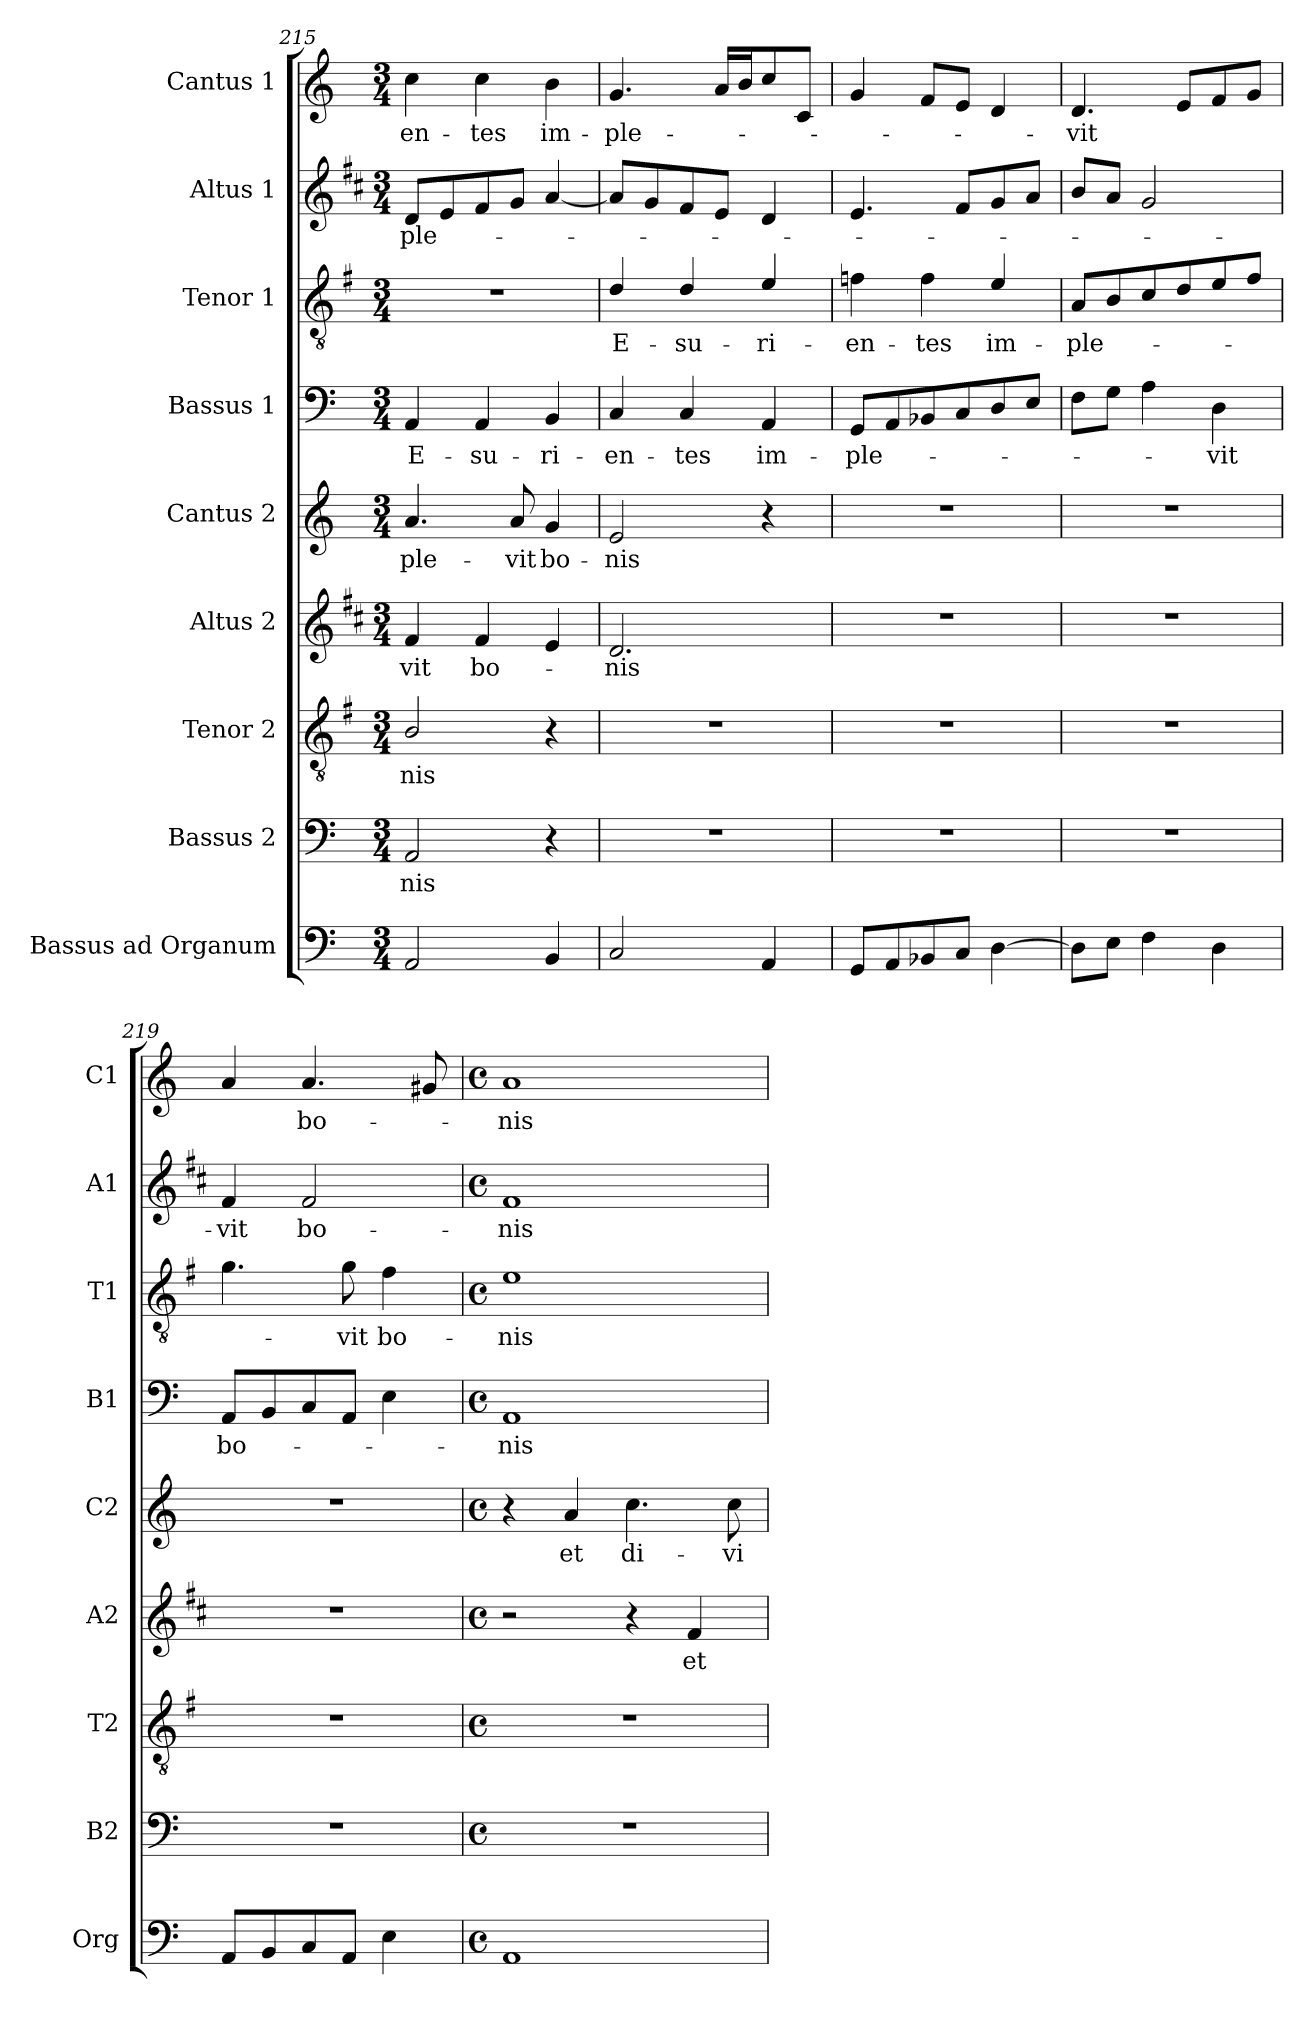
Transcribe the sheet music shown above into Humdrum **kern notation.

**kern	**kern	**text	**kern	**text	**kern	**text	**kern	**text	**kern	**text	**kern	**text	**kern	**text	**kern	**text
*part9	*part8	*part8	*part7	*part7	*part6	*part6	*part5	*part5	*part4	*part4	*part3	*part3	*part2	*part2	*part1	*part1
*staff9	*staff8	*staff8	*staff7	*staff7	*staff6	*staff6	*staff5	*staff5	*staff4	*staff4	*staff3	*staff3	*staff2	*staff2	*staff1	*staff1
*I"Bassus ad Organum	*I"Bassus 2	*	*I"Tenor 2	*	*I"Altus 2	*	*I"Cantus 2	*	*I"Bassus 1	*	*I"Tenor 1	*	*I"Altus 1	*	*I"Cantus 1	*
*I'Org	*I'B2	*	*I'T2	*	*I'A2	*	*I'C2	*	*I'B1	*	*I'T1	*	*I'A1	*	*I'C1	*
*clefF4	*clefF4	*	*clefGv2	*	*clefG2	*	*clefG2	*	*clefF4	*	*clefGv2	*	*clefG2	*	*clefG2	*
*	*	*	*ITrd4c7	*	*ITrd1c2	*	*	*	*	*	*ITrd4c7	*	*ITrd1c2	*	*	*
*k[]	*k[]	*	*k[]	*	*k[]	*	*k[]	*	*k[]	*	*k[]	*	*k[]	*	*k[]	*
*C:	*C:	*	*C:	*	*C:	*	*C:	*	*C:	*	*C:	*	*C:	*	*C:	*
*M3/4	*M3/4	*	*M3/4	*	*M3/4	*	*M3/4	*	*M3/4	*	*M3/4	*	*M3/4	*	*M3/4	*
=215	=215	=215	=215	=215	=215	=215	=215	=215	=215	=215	=215	=215	=215	=215	=215	=215
!	!	!LO:LY:b	!	!LO:LY:b	!	!LO:LY:b	!	!LO:LY:b	!	!LO:LY:b	!	!	!	!LO:LY:b	!	!LO:LY:b
2AA/	2AA/	-nis	2E/	-nis	4e/	-vit	4.a/	-ple-	4AA/	E-	2.r	.	8c/L	-ple-	4cc\	-en-
.	.	.	.	.	.	.	.	.	.	.	.	.	8d/	.	.	.
!	!	!	!	!	!	!LO:LY:b	!	!	!	!LO:LY:b	!	!	!	!	!	!LO:LY:b
.	.	.	.	.	4e/	bo-	.	.	4AA/	-su-	.	.	8e/	.	4cc\	-tes
!	!	!	!	!	!	!	!	!LO:LY:b	!	!	!	!	!	!	!	!
.	.	.	.	.	.	.	8a/	-vit	.	.	.	.	8f/J	.	.	.
!	!	!	!	!	!	!	!	!LO:LY:b	!	!LO:LY:b	!	!	!	!	!	!LO:LY:b
4BB/	4r	.	4r	.	4d/	.	4g/	bo-	4BB/	-ri-	.	.	[4g/	.	4b\	im-
=216	=216	=216	=216	=216	=216	=216	=216	=216	=216	=216	=216	=216	=216	=216	=216	=216
!	!	!	!	!	!	!LO:LY:b	!	!LO:LY:b	!	!LO:LY:b	!	!LO:LY:b	!	!	!	!LO:LY:b
2C/	2.r	.	2.r	.	2.c/	-nis	2e/	-nis	4C/	-en-	4G/	E-	8g/L]	.	4.g/	-ple-
.	.	.	.	.	.	.	.	.	.	.	.	.	8f/	.	.	.
!	!	!	!	!	!	!	!	!	!	!LO:LY:b	!	!LO:LY:b	!	!	!	!
.	.	.	.	.	.	.	.	.	4C/	-tes	4G/	-su-	8e/	.	.	.
.	.	.	.	.	.	.	.	.	.	.	.	.	8d/J	.	16a/LL	.
.	.	.	.	.	.	.	.	.	.	.	.	.	.	.	16b/J	.
!	!	!	!	!	!	!	!	!	!	!LO:LY:b	!	!LO:LY:b	!	!	!	!
4AA/	.	.	.	.	.	.	4r	.	4AA/	im-	4A/	-ri-	4c/	.	8cc/	.
.	.	.	.	.	.	.	.	.	.	.	.	.	.	.	8c/J	.
=217	=217	=217	=217	=217	=217	=217	=217	=217	=217	=217	=217	=217	=217	=217	=217	=217
!	!	!	!	!	!	!	!	!	!	!LO:LY:b	!	!LO:LY:b	!	!	!	!
8GG/L	2.r	.	2.r	.	2.r	.	2.r	.	8GG/L	-ple-	4B-X\	-en-	4.d/	.	4g/	.
8AA/	.	.	.	.	.	.	.	.	8AA/	.	.	.	.	.	.	.
!	!	!	!	!	!	!	!	!	!	!	!	!LO:LY:b	!	!	!	!
8BB-X/	.	.	.	.	.	.	.	.	8BB-X/	.	4B-\	-tes	.	.	8f/L	.
8C/J	.	.	.	.	.	.	.	.	8C/	.	.	.	8e/L	.	8e/J	.
!	!	!	!	!	!	!	!	!	!	!	!	!LO:LY:b	!	!	!	!
[4D\	.	.	.	.	.	.	.	.	8D/	.	4A/	im-	8f/	.	4d/	.
.	.	.	.	.	.	.	.	.	8E/J	.	.	.	8g/J	.	.	.
=218	=218	=218	=218	=218	=218	=218	=218	=218	=218	=218	=218	=218	=218	=218	=218	=218
!	!	!	!	!	!	!	!	!	!	!	!	!LO:LY:b	!	!	!	!LO:LY:b
8D\L]	2.r	.	2.r	.	2.r	.	2.r	.	8F\L	.	8D/L	-ple-	8a/L	.	4.d/	-vit
8E\J	.	.	.	.	.	.	.	.	8G\J	.	8E/	.	8g/J	.	.	.
4F\	.	.	.	.	.	.	.	.	4A\	.	8F/	.	2f/	.	.	.
.	.	.	.	.	.	.	.	.	.	.	8G/	.	.	.	8e/L	.
!	!	!	!	!	!	!	!	!	!	!LO:LY:b	!	!	!	!	!	!
4D\	.	.	.	.	.	.	.	.	4D\	-vit	8A/	.	.	.	8f/	.
.	.	.	.	.	.	.	.	.	.	.	8B/J	.	.	.	8g/J	.
=219	=219	=219	=219	=219	=219	=219	=219	=219	=219	=219	=219	=219	=219	=219	=219	=219
!	!	!	!	!	!	!	!	!	!	!LO:LY:b	!	!	!	!LO:LY:b	!	!
8AA/L	2.r	.	2.r	.	2.r	.	2.r	.	8AA/L	bo-	4.c\	.	4e/	-vit	4a/	.
8BB/	.	.	.	.	.	.	.	.	8BB/	.	.	.	.	.	.	.
!	!	!	!	!	!	!	!	!	!	!	!	!	!	!LO:LY:b	!	!LO:LY:b
8C/	.	.	.	.	.	.	.	.	8C/	.	.	.	2e/	bo-	4.a/	bo-
!	!	!	!	!	!	!	!	!	!	!	!	!LO:LY:b	!	!	!	!
8AA/J	.	.	.	.	.	.	.	.	8AA/J	.	8c\	-vit	.	.	.	.
!	!	!	!	!	!	!	!	!	!	!	!	!LO:LY:b	!	!	!	!
4E\	.	.	.	.	.	.	.	.	4E\	.	4B\	bo-	.	.	.	.
.	.	.	.	.	.	.	.	.	.	.	.	.	.	.	8g#X/	.
!!LO:PB:g=z
=220	=220	=220	=220	=220	=220	=220	=220	=220	=220	=220	=220	=220	=220	=220	=220	=220
*M4/4	*M4/4	*	*M4/4	*	*M4/4	*	*M4/4	*	*M4/4	*	*M4/4	*	*M4/4	*	*M4/4	*
*met(c)	*met(c)	*	*met(c)	*	*met(c)	*	*met(c)	*	*met(c)	*	*met(c)	*	*met(c)	*	*met(c)	*
!	!	!	!	!	!	!	!	!	!	!LO:LY:b	!	!LO:LY:b	!	!LO:LY:b	!	!LO:LY:b
1AA	1r	.	1r	.	2r	.	4r	.	1AA	-nis	1A	-nis	1e	-nis	1a	-nis
!	!	!	!	!	!	!	!	!LO:LY:b	!	!	!	!	!	!	!	!
.	.	.	.	.	.	.	4a/	et	.	.	.	.	.	.	.	.
!	!	!	!	!	!	!	!	!LO:LY:b	!	!	!	!	!	!	!	!
.	.	.	.	.	4r	.	4.cc\	di-	.	.	.	.	.	.	.	.
!	!	!	!	!	!	!LO:LY:b	!	!	!	!	!	!	!	!	!	!
.	.	.	.	.	4e/	et	.	.	.	.	.	.	.	.	.	.
!	!	!	!	!	!	!	!	!LO:LY:b	!	!	!	!	!	!	!	!
.	.	.	.	.	.	.	8cc\	-vi-	.	.	.	.	.	.	.	.
=	=	=	=	=	=	=	=	=	=	=	=	=	=	=	=	=
*-	*-	*-	*-	*-	*-	*-	*-	*-	*-	*-	*-	*-	*-	*-	*-	*-
